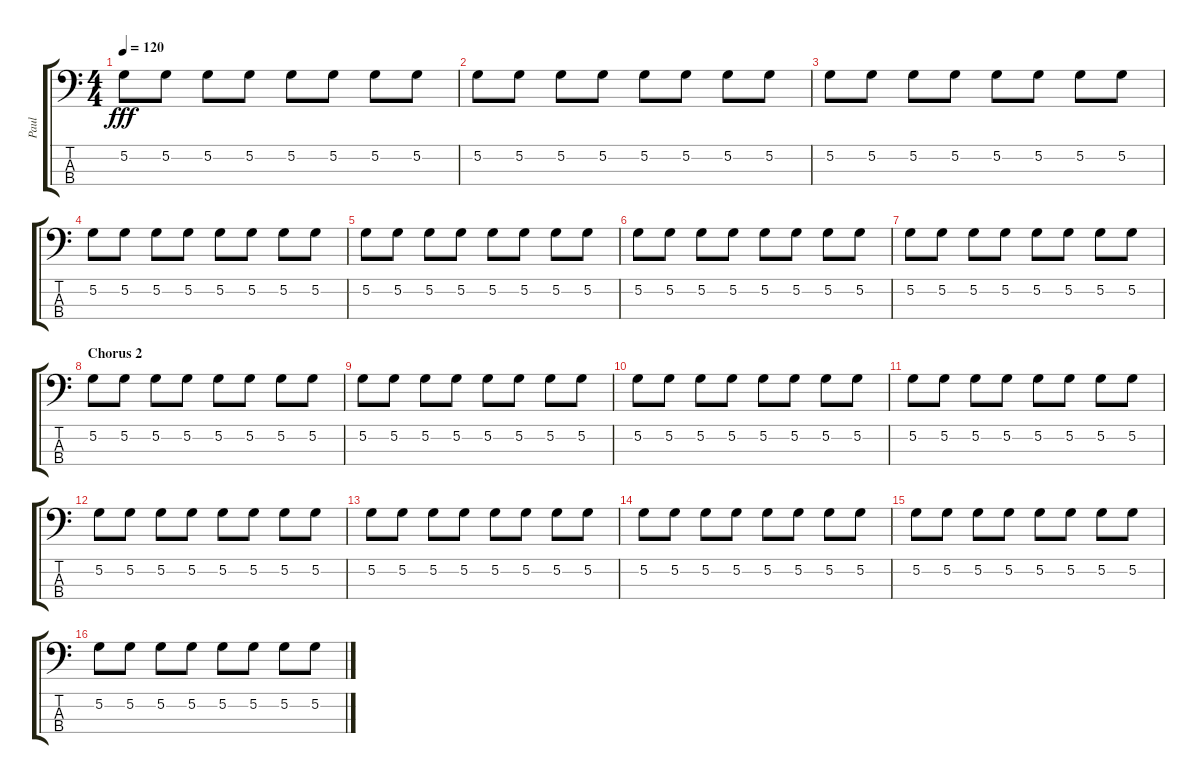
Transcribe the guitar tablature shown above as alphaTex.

\track ("Paul" "Paul") {instrument fretlessbass}
\staff {score tabs}
\tuning (G2 D2 A1 E1) {hide}
\ts (4 4)
\tempo 120
\clef f4
\ks c
5.2.8{dy fff} 5.2.8 5.2.8 5.2.8 5.2.8 5.2.8 5.2.8 5.2.8 |
5.2.8 5.2.8 5.2.8 5.2.8 5.2.8 5.2.8 5.2.8 5.2.8 |
5.2.8 5.2.8 5.2.8 5.2.8 5.2.8 5.2.8 5.2.8 5.2.8 |
5.2.8 5.2.8 5.2.8 5.2.8 5.2.8 5.2.8 5.2.8 5.2.8 |
5.2.8 5.2.8 5.2.8 5.2.8 5.2.8 5.2.8 5.2.8 5.2.8 |
5.2.8 5.2.8 5.2.8 5.2.8 5.2.8 5.2.8 5.2.8 5.2.8 |
5.2.8 5.2.8 5.2.8 5.2.8 5.2.8 5.2.8 5.2.8 5.2.8 |
\section ("" "Chorus 2")
5.2.8 5.2.8 5.2.8 5.2.8 5.2.8 5.2.8 5.2.8 5.2.8 |
5.2.8 5.2.8 5.2.8 5.2.8 5.2.8 5.2.8 5.2.8 5.2.8 |
5.2.8 5.2.8 5.2.8 5.2.8 5.2.8 5.2.8 5.2.8 5.2.8 |
5.2.8 5.2.8 5.2.8 5.2.8 5.2.8 5.2.8 5.2.8 5.2.8 |
5.2.8 5.2.8 5.2.8 5.2.8 5.2.8 5.2.8 5.2.8 5.2.8 |
5.2.8 5.2.8 5.2.8 5.2.8 5.2.8 5.2.8 5.2.8 5.2.8 |
5.2.8 5.2.8 5.2.8 5.2.8 5.2.8 5.2.8 5.2.8 5.2.8 |
5.2.8 5.2.8 5.2.8 5.2.8 5.2.8 5.2.8 5.2.8 5.2.8 |
5.2.8 5.2.8 5.2.8 5.2.8 5.2.8 5.2.8 5.2.8 5.2.8
